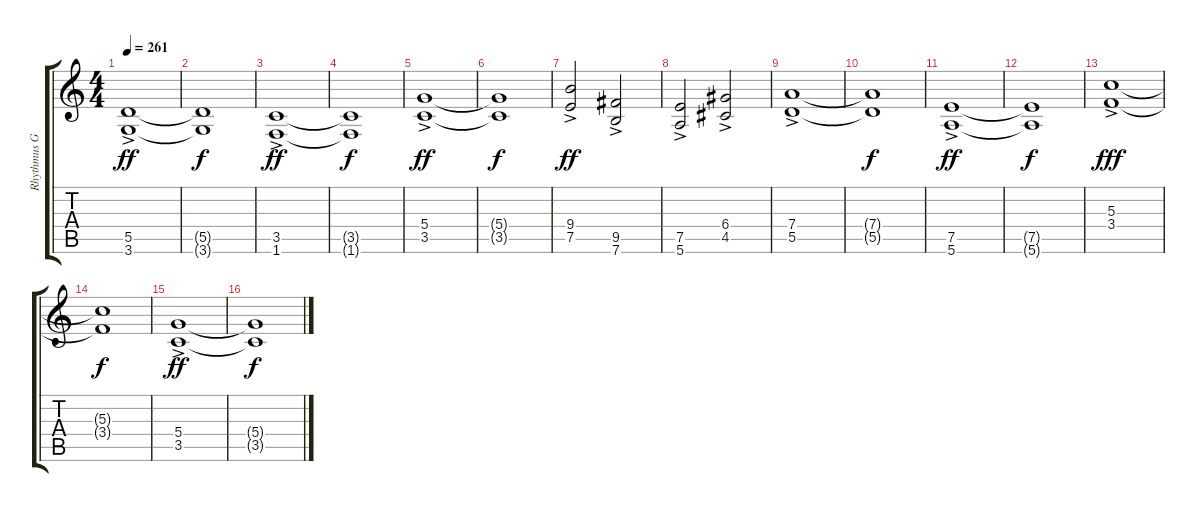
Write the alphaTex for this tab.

\track ("Rhythmus Gitarre" "Rhythmus G") {instrument distortionguitar}
\staff {score tabs}
\tuning (E4 B3 G3 D3 A2 E2) {hide}
\ts (4 4)
\tempo 261
\clef g2
\ks c
(5.5{ac} 3.6{ac}).1{dy ff} |
(5.5{t} 3.6{t}).1{dy f} |
(3.5{ac} 1.6{ac}).1{dy ff} |
(3.5{t} 1.6{t}).1{dy f} |
(5.4{ac} 3.5{ac}).1{dy ff} |
(5.4{t} 3.5{t}).1{dy f} |
(9.4{ac} 7.5{ac}).2{dy ff} (9.5{ac} 7.6{ac}).2 |
(7.5{ac} 5.6{ac}).2 (6.4{ac} 4.5{ac}).2 |
(7.4{ac} 5.5{ac}).1 |
(7.4{t} 5.5{t}).1{dy f} |
(7.5{ac} 5.6{ac}).1{dy ff} |
(7.5{t} 5.6{t}).1{dy f} |
(5.3{ac} 3.4{ac}).1{dy fff} |
(5.3{t} 3.4{t}).1{dy f} |
(5.4{ac} 3.5{ac}).1{dy ff} |
(5.4{t} 3.5{t}).1{dy f}
